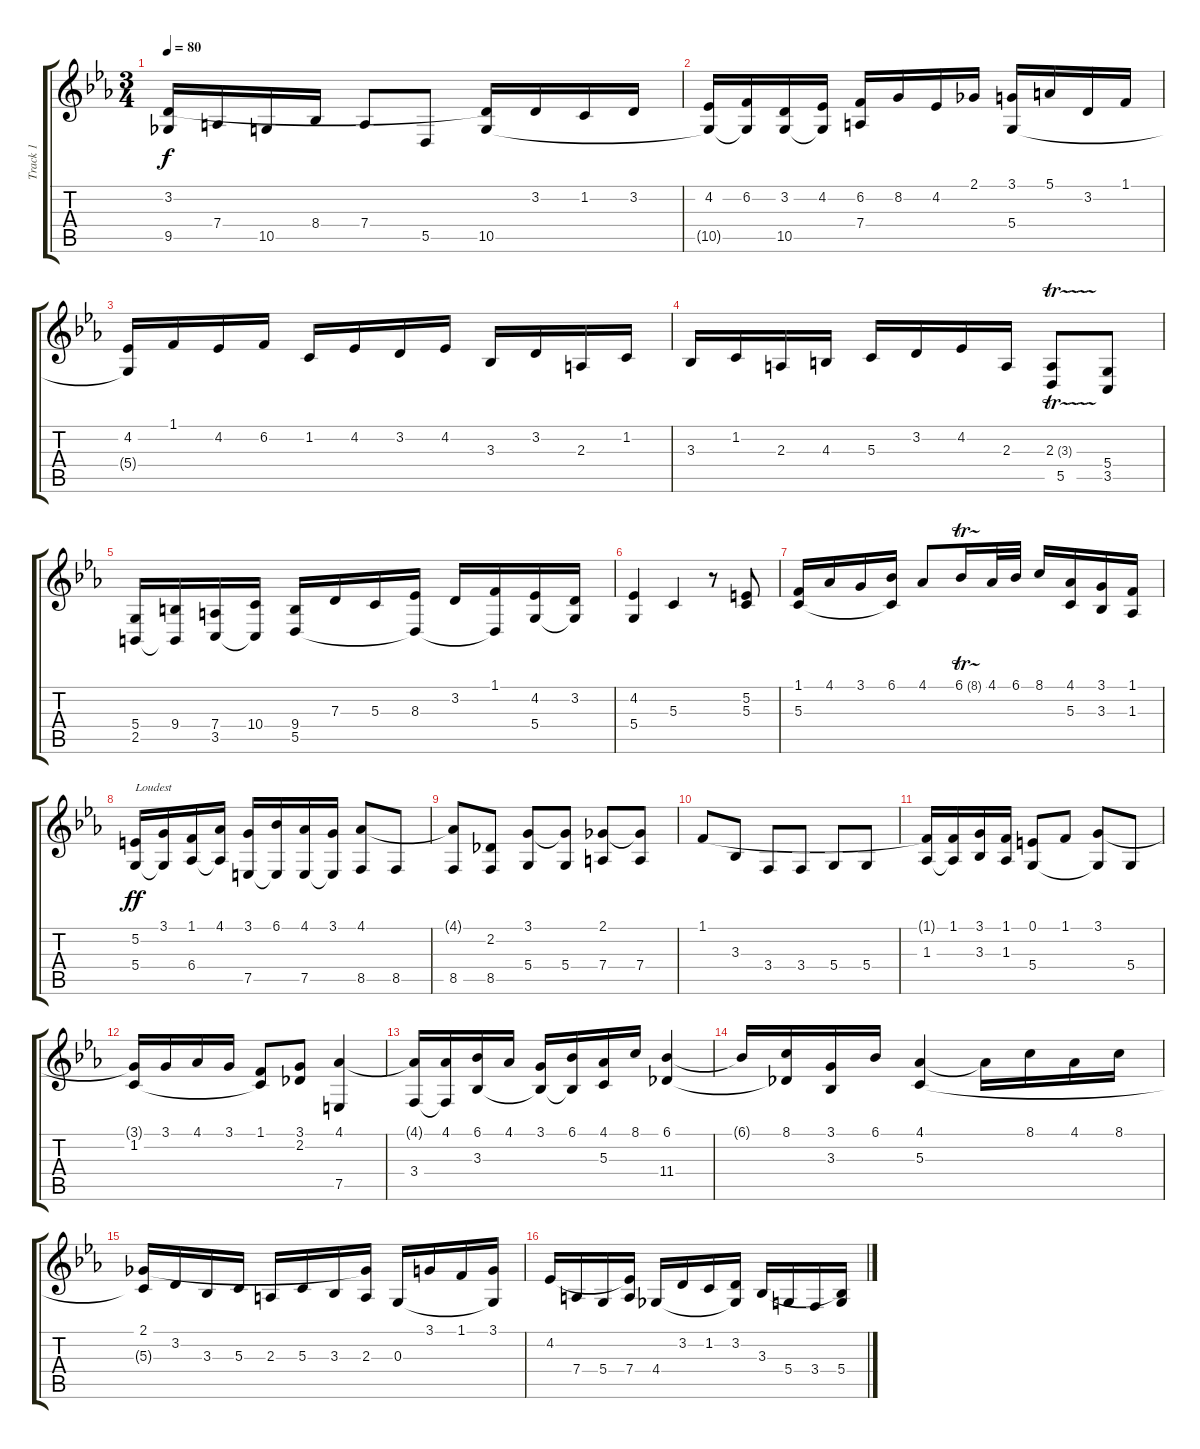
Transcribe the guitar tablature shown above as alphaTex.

\track ("Track 1" "Track 1") {instrument churchorgan}
\staff {score tabs}
\tuning (E4 B3 G3 D3 A2 E2) {hide}
\ts (3 4)
\tempo 80
\clef g2
\ks cminor
(3.2 9.5).16{dy f} 7.4.16 10.5.16 8.4.16 7.4.8 5.5.8 (3.2{t} 10.5).16 3.2.16 1.2.16 3.2.16 |
(4.2 10.5{t}).16 (6.2 10.5{t}).16 (3.2 10.5).16 (4.2 10.5{t}).16 (6.2 7.4).16 8.2.16 4.2.16 2.1.16 (3.1 5.4).16 5.1.16 3.2.16 1.1.16 |
(4.2 5.4{t}).16 1.1.16 4.2.16 6.2.16 1.2.16 4.2.16 3.2.16 4.2.16 3.3.16 3.2.16 2.3.16 1.2.16 |
3.3.16 1.2.16 2.3.16 4.3.16 5.3.16 3.2.16 4.2.16 2.3.16 (2.3{tr (3 32)} 5.5).8 (5.4 3.5).8 |
(5.4 2.5).16 (9.4 2.5{t}).16 (7.4 3.5).16 (10.4 3.5{t}).16 (9.4 5.5).16 7.3.16 5.3.16 (8.3 5.5{t}).16 3.2.16 (1.1 5.5{t}).16 (4.2 5.4).16 (3.2 5.4{t}).16 |
(4.2 5.4).4 5.3.4 r.8 (5.2 5.3).8 |
(1.1 5.3).16 4.1.16 3.1.16 (6.1 5.3{t}).16 4.1.8 6.1{tr (8 32)}.16 4.1.32 6.1.32 8.1.16 (4.1 5.3).16 (3.1 3.3).16 (1.1 1.3).16 |
(5.2 5.4).16{txt "Loudest" dy ff volume 13} (3.1 5.4{t}).16 (1.1 6.4).16 (4.1 6.4{t}).16 (3.1 7.5).16 (6.1 7.5{t}).16 (4.1 7.5).16 (3.1 7.5{t}).16 (4.1 8.5).8 8.5.8 |
(4.1{t} 8.5).8 (2.2 8.5).8 (3.1 5.4).8 (3.1{t} 5.4).8 (2.1 7.4).8 (2.1{t} 7.4).8 |
1.1.8 3.3.8 3.4.8 3.4.8 5.4.8 5.4.8 |
(1.1{t} 1.3).16 (1.1 1.3{t}).16 (3.1 3.3).16 (1.1 1.3).16 (0.1 5.4).8 1.1.8 (3.1 5.4{t}).8 5.4.8 |
(3.1{t} 1.2).16 3.1.16 4.1.16 3.1.16 (1.1 1.2{t}).8 (3.1 2.2).8 (4.1 7.5).4 |
(4.1{t} 3.4).16 (4.1 3.4{t}).16 (6.1 3.3).16 4.1.16 (3.1 3.3{t}).16 (6.1 3.3{t}).16 (4.1 5.3).16 8.1.16 (6.1 11.4).4 |
6.1{t}.16 (8.1 11.4{t}).16 (3.1 3.3).16 6.1.16 (4.1 5.3).4 4.1{t}.16 8.1.16 4.1.16 8.1.16 |
(2.1 5.3{t}).16 3.2.16 3.3.16 5.3.16 2.3.16 5.3.16 3.3.16 (2.1{t} 2.3).16 0.3.16 3.1.16 1.1.16 (3.1 0.3{t}).16 |
4.2.16 7.4.16 5.4.16 (4.2{t} 7.4).16 4.4.16 3.2.16 1.2.16 (3.2 4.4{t}).16 3.3.16 5.4.16 3.4.16 (3.3{t} 5.4).16
